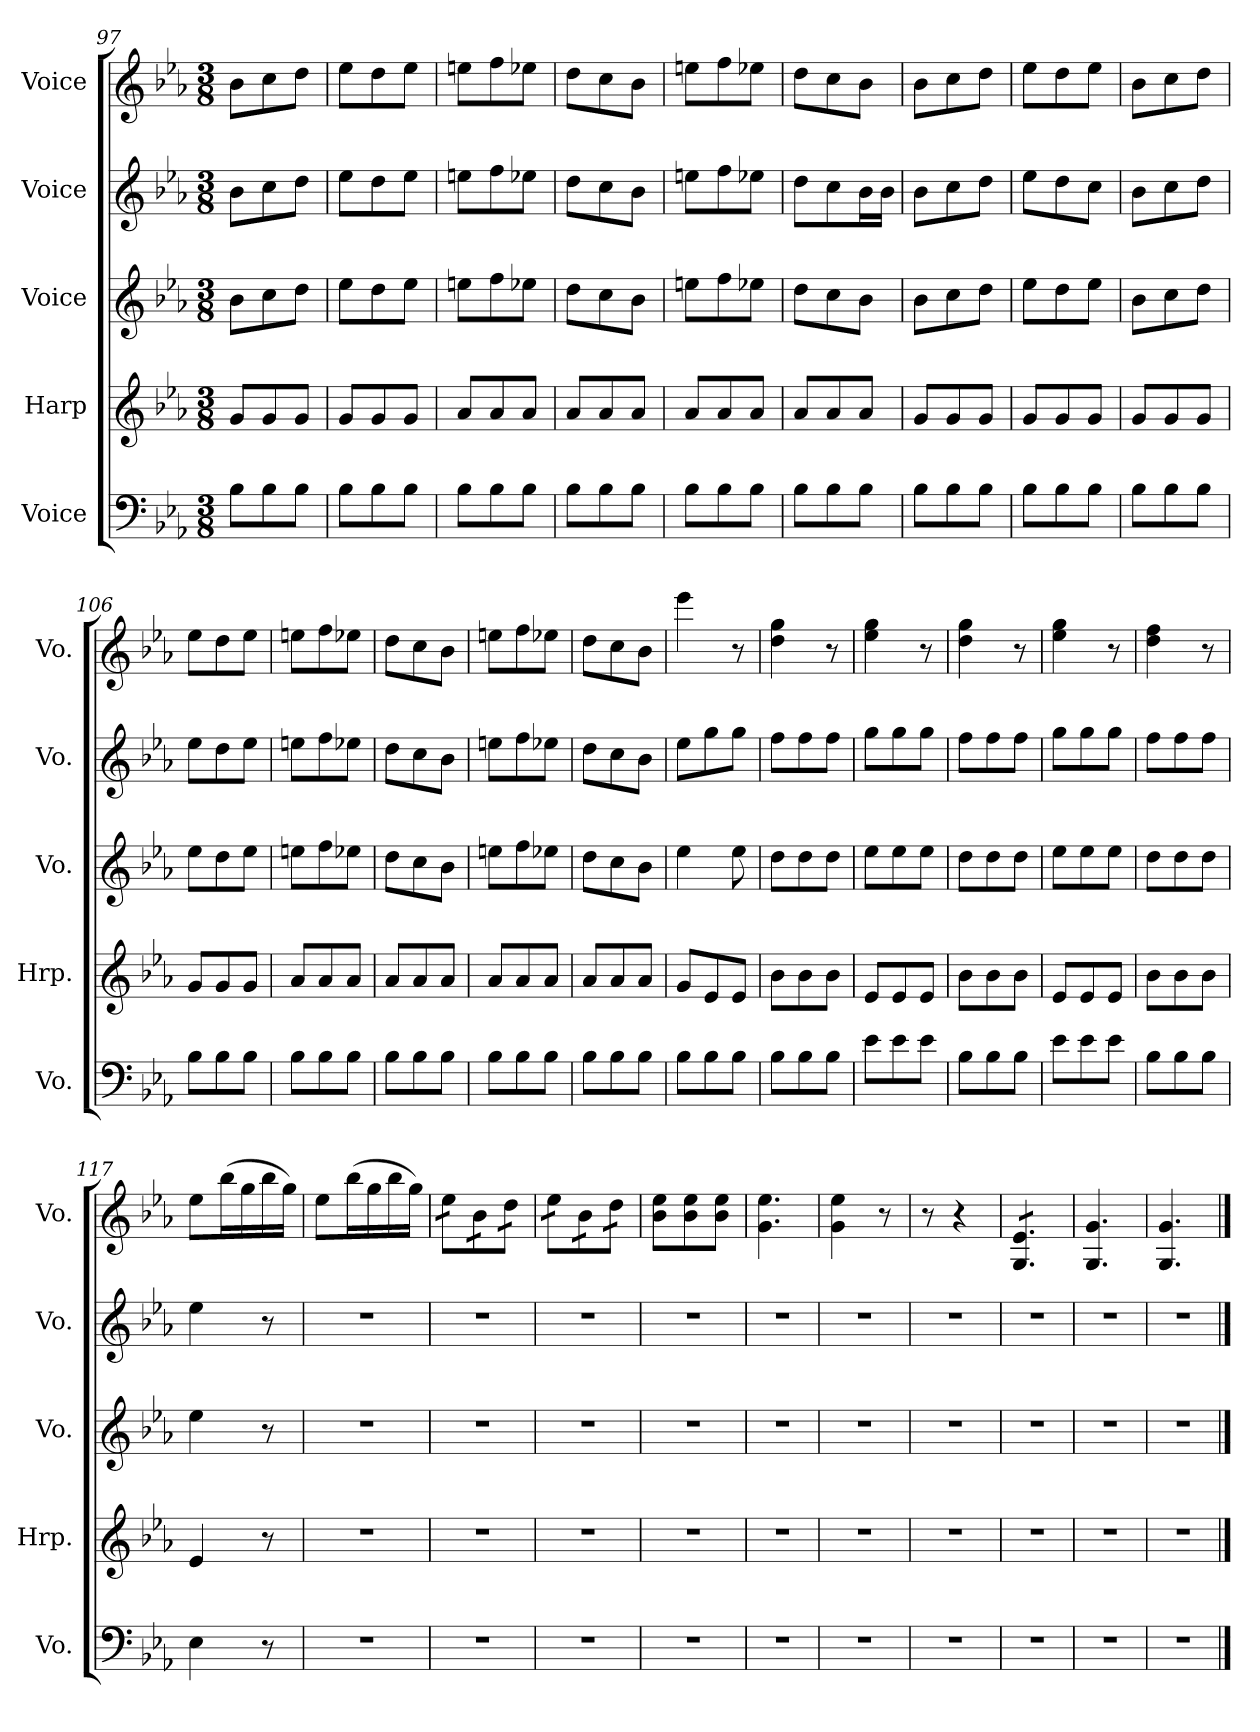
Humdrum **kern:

**kern	**kern	**kern	**kern	**kern
*part5	*part4	*part3	*part2	*part1
*staff5	*staff4	*staff3	*staff2	*staff1
*I"Voice	*I"Harp	*I"Voice	*I"Voice	*I"Voice
*I'Vo.	*I'Hrp.	*I'Vo.	*I'Vo.	*I'Vo.
!!LO:LB:g=z
*clefF4	*clefG2	*clefG2	*clefG2	*clefG2
*k[b-e-a-]	*k[b-e-a-]	*k[b-e-a-]	*k[b-e-a-]	*k[b-e-a-]
*M3/8	*M3/8	*M3/8	*M3/8	*M3/8
=97	=97	=97	=97	=97
8B-\L	8g/L	8b-\L	8b-\L	8b-\L
8B-\	8g/	8cc\	8cc\	8cc\
8B-\J	8g/J	8dd\J	8dd\J	8dd\J
!!LO:PB:g=z
=98	=98	=98	=98	=98
8B-\L	8g/L	8ee-\L	8ee-\L	8ee-\L
8B-\	8g/	8dd\	8dd\	8dd\
8B-\J	8g/J	8ee-\J	8ee-\J	8ee-\J
=99	=99	=99	=99	=99
8B-\L	8a-/L	8een\L	8een\L	8een\L
8B-\	8a-/	8ff\	8ff\	8ff\
8B-\J	8a-/J	8ee-X\J	8ee-X\J	8ee-X\J
=100	=100	=100	=100	=100
8B-\L	8a-/L	8dd\L	8dd\L	8dd\L
8B-\	8a-/	8cc\	8cc\	8cc\
8B-\J	8a-/J	8b-\J	8b-\J	8b-\J
=101	=101	=101	=101	=101
8B-\L	8a-/L	8een\L	8een\L	8een\L
8B-\	8a-/	8ff\	8ff\	8ff\
8B-\J	8a-/J	8ee-X\J	8ee-X\J	8ee-X\J
=102	=102	=102	=102	=102
8B-\L	8a-/L	8dd\L	8dd\L	8dd\L
8B-\	8a-/	8cc\	8cc\	8cc\
8B-\J	8a-/J	8b-\J	16b-\L	8b-\J
.	.	.	16b-\JJ	.
=103	=103	=103	=103	=103
8B-\L	8g/L	8b-\L	8b-\L	8b-\L
8B-\	8g/	8cc\	8cc\	8cc\
8B-\J	8g/J	8dd\J	8dd\J	8dd\J
=104	=104	=104	=104	=104
8B-\L	8g/L	8ee-\L	8ee-\L	8ee-\L
8B-\	8g/	8dd\	8dd\	8dd\
8B-\J	8g/J	8ee-\J	8cc\J	8ee-\J
=105	=105	=105	=105	=105
8B-\L	8g/L	8b-\L	8b-\L	8b-\L
8B-\	8g/	8cc\	8cc\	8cc\
8B-\J	8g/J	8dd\J	8dd\J	8dd\J
=106	=106	=106	=106	=106
8B-\L	8g/L	8ee-\L	8ee-\L	8ee-\L
8B-\	8g/	8dd\	8dd\	8dd\
8B-\J	8g/J	8ee-\J	8ee-\J	8ee-\J
=107	=107	=107	=107	=107
8B-\L	8a-/L	8een\L	8een\L	8een\L
8B-\	8a-/	8ff\	8ff\	8ff\
8B-\J	8a-/J	8ee-X\J	8ee-X\J	8ee-X\J
=108	=108	=108	=108	=108
8B-\L	8a-/L	8dd\L	8dd\L	8dd\L
8B-\	8a-/	8cc\	8cc\	8cc\
8B-\J	8a-/J	8b-\J	8b-\J	8b-\J
!!LO:LB:g=z
=109	=109	=109	=109	=109
8B-\L	8a-/L	8een\L	8een\L	8een\L
8B-\	8a-/	8ff\	8ff\	8ff\
8B-\J	8a-/J	8ee-X\J	8ee-X\J	8ee-X\J
!!LO:PB:g=z
=110	=110	=110	=110	=110
8B-\L	8a-/L	8dd\L	8dd\L	8dd\L
8B-\	8a-/	8cc\	8cc\	8cc\
8B-\J	8a-/J	8b-\J	8b-\J	8b-\J
=111	=111	=111	=111	=111
8B-\L	8g/L	4ee-\	8ee-\L	4eee-\
8B-\	8e-/	.	8gg\	.
8B-\J	8e-/J	8ee-\	8gg\J	8r
=112	=112	=112	=112	=112
8B-\L	8b-\L	8dd\L	8ff\L	4dd\ 4gg\
8B-\	8b-\	8dd\	8ff\	.
8B-\J	8b-\J	8dd\J	8ff\J	8r
=113	=113	=113	=113	=113
8e-\L	8e-/L	8ee-\L	8gg\L	4ee-\ 4gg\
8e-\	8e-/	8ee-\	8gg\	.
8e-\J	8e-/J	8ee-\J	8gg\J	8r
=114	=114	=114	=114	=114
8B-\L	8b-\L	8dd\L	8ff\L	4dd\ 4gg\
8B-\	8b-\	8dd\	8ff\	.
8B-\J	8b-\J	8dd\J	8ff\J	8r
=115	=115	=115	=115	=115
8e-\L	8e-/L	8ee-\L	8gg\L	4ee-\ 4gg\
8e-\	8e-/	8ee-\	8gg\	.
8e-\J	8e-/J	8ee-\J	8gg\J	8r
=116	=116	=116	=116	=116
8B-\L	8b-\L	8dd\L	8ff\L	4dd\ 4ff\
8B-\	8b-\	8dd\	8ff\	.
8B-\J	8b-\J	8dd\J	8ff\J	8r
=117	=117	=117	=117	=117
4E-\	4e-/	4ee-\	4ee-\	8ee-\L
.	.	.	.	(>16bb-\L
.	.	.	.	16gg\
8r	8r	8r	8r	16bb-\
.	.	.	.	16gg\JJ)
=118	=118	=118	=118	=118
4.r	4.r	4.r	4.r	8ee-\L
.	.	.	.	(>16bb-\L
.	.	.	.	16gg\
.	.	.	.	16bb-\
.	.	.	.	16gg\JJ)
=119	=119	=119	=119	=119
*	*	*	*	*tremolo
4.r	4.r	4.r	4.r	16ee-\LL
.	.	.	.	16ee-\
.	.	.	.	16b-\
.	.	.	.	16b-\
.	.	.	.	16dd\
.	.	.	.	16dd\JJ
!!LO:LB:g=z
=120	=120	=120	=120	=120
4.r	4.r	4.r	4.r	16ee-\LL
.	.	.	.	16ee-\
.	.	.	.	16b-\
.	.	.	.	16b-\
.	.	.	.	16dd\
.	.	.	.	16dd\JJ
*	*	*	*	*Xtremolo
!!LO:PB:g=z
=121	=121	=121	=121	=121
4.r	4.r	4.r	4.r	8b-\ 8ee-\L
.	.	.	.	8b-\ 8ee-\
.	.	.	.	8b-\ 8ee-\J
=122	=122	=122	=122	=122
4.r	4.r	4.r	4.r	4.g\ 4.ee-\
=123	=123	=123	=123	=123
4.r	4.r	4.r	4.r	4g\ 4ee-\
.	.	.	.	8r
=124	=124	=124	=124	=124
4.r	4.r	4.r	4.r	8r
.	.	.	.	4r
=125	=125	=125	=125	=125
*	*	*	*	*tremolo
4.r	4.r	4.r	4.r	8G/ 8e-/L
.	.	.	.	8G/ 8e-/
.	.	.	.	8G/ 8e-/J
*	*	*	*	*Xtremolo
=126	=126	=126	=126	=126
4.r	4.r	4.r	4.r	4.G/ 4.g/
=127	=127	=127	=127	=127
4.r	4.r	4.r	4.r	4.G/ 4.g/
==	==	==	==	==
*-	*-	*-	*-	*-
